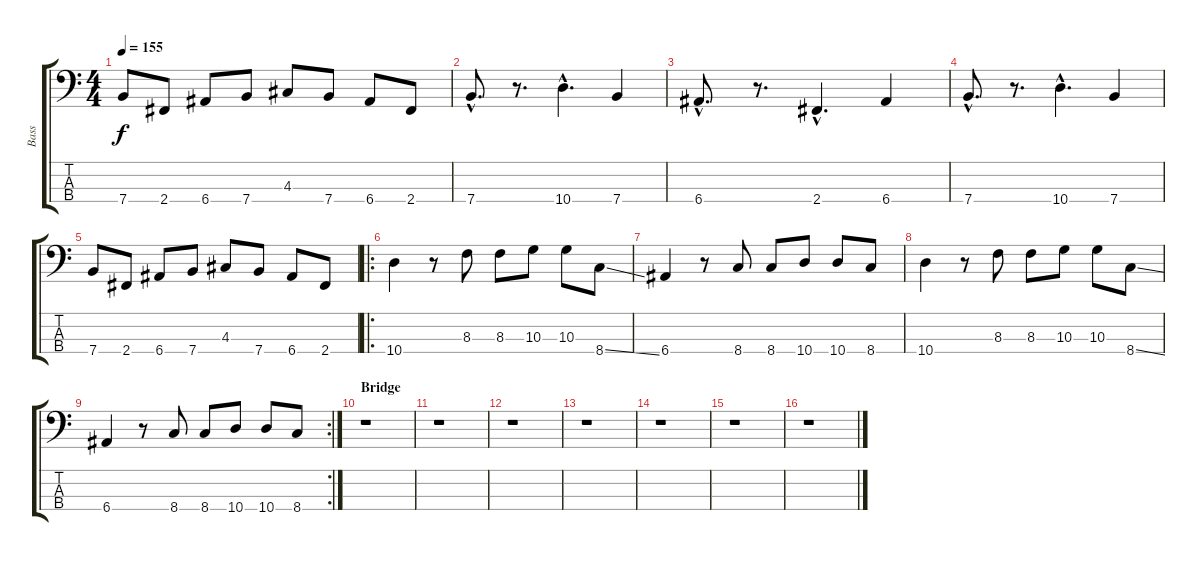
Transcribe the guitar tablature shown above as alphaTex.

\track ("Bass" "Bass") {instrument electricbasspick}
\staff {score tabs}
\tuning (G2 D2 A1 E1) {hide}
\ts (4 4)
\tempo 155
\clef f4
\ks c
7.4.8{dy f} 2.4.8 6.4.8 7.4.8 4.3.8 7.4.8 6.4.8 2.4.8 |
7.4{hac}.8{d} r.8{d} 10.4{hac}.4{d} 7.4.4 |
6.4{hac}.8{d} r.8{d} 2.4{hac}.4{d} 6.4.4 |
7.4{hac}.8{d} r.8{d} 10.4{hac}.4{d} 7.4.4 |
7.4.8 2.4.8 6.4.8 7.4.8 4.3.8 7.4.8 6.4.8 2.4.8 |
\ro
10.4.4 r.8 8.3.8 8.3.8 10.3.8 10.3.8 8.4{ss}.8 |
6.4.4 r.8 8.4.8 8.4.8 10.4.8 10.4.8 8.4.8 |
10.4.4 r.8 8.3.8 8.3.8 10.3.8 10.3.8 8.4{ss}.8 |
\rc 2
6.4.4 r.8 8.4.8 8.4.8 10.4.8 10.4.8 8.4.8 |
\section ("" "Bridge")
r.1 |
r.1 |
r.1 |
r.1 |
r.1 |
r.1 |
r.1
